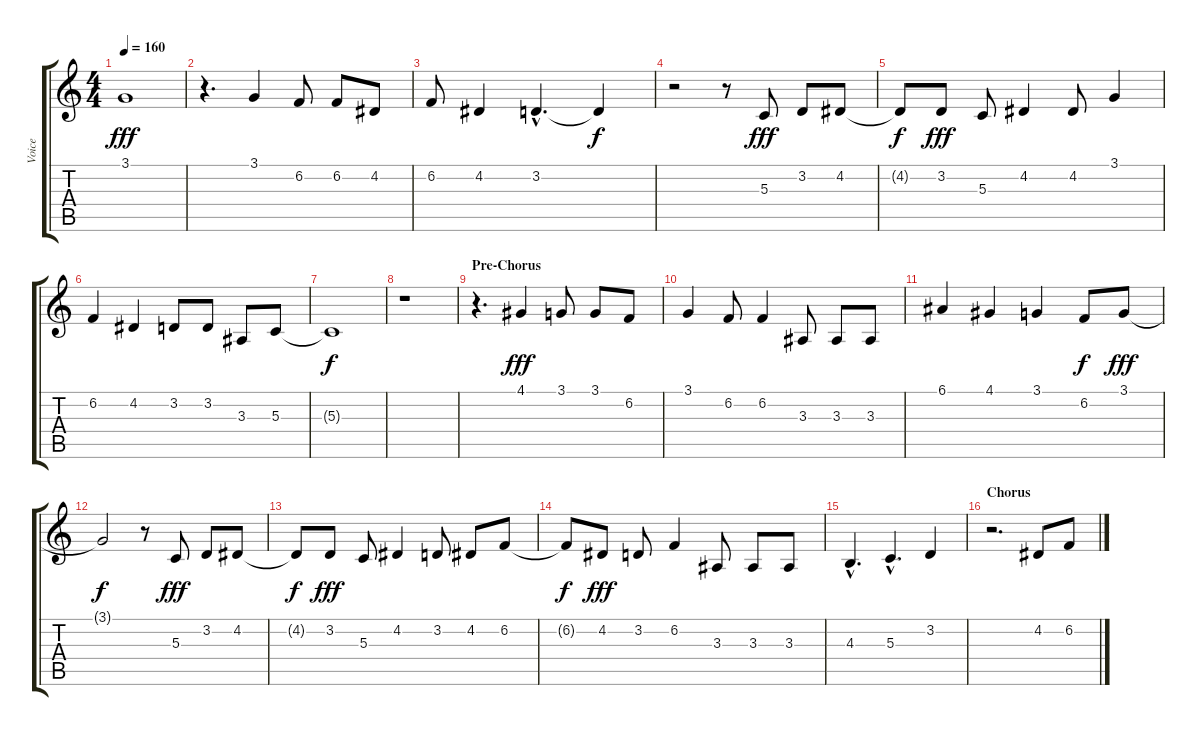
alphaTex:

\track ("Voice" "Voice") {instrument electricpiano2}
\staff {score tabs}
\tuning (E4 B3 G3 D3 A2 E2) {hide}
\ts (4 4)
\tempo 160
\clef g2
\ks c
3.1.1{dy fff} |
r.4{d} 3.1.4 6.2.8 6.2.8 4.2.8 |
6.2.8 4.2.4 3.2{hac}.4{d} 3.2{t}.4{dy f} |
r.2 r.8 5.3.8{dy fff} 3.2.8 4.2.8 |
4.2{t}.8{dy f} 3.2.8{dy fff} 5.3.8 4.2.4 4.2.8 3.1.4 |
6.2.4 4.2.4 3.2.8 3.2.8 3.3.8 5.3.8 |
5.3{t}.1{dy f} |
r.1 |
\section ("" "Pre-Chorus")
r.4{d} 4.1.4{dy fff} 3.1.8 3.1.8 6.2.8 |
3.1.4 6.2.8 6.2.4 3.3.8 3.3.8 3.3.8 |
6.1.4 4.1.4 3.1.4 6.2.8{dy f} 3.1.8{dy fff} |
3.1{t}.2{dy f} r.8 5.3.8{dy fff} 3.2.8 4.2.8 |
4.2{t}.8{dy f} 3.2.8{dy fff} 5.3.8 4.2.4 3.2.8 4.2.8 6.2.8 |
6.2{t}.8{dy f} 4.2.8{dy fff} 3.2.8 6.2.4 3.3.8 3.3.8 3.3.8 |
4.3{hac}.4{d} 5.3{hac}.4{d} 3.2.4 |
\section ("" "Chorus")
r.2{d} 4.2.8 6.2.8
